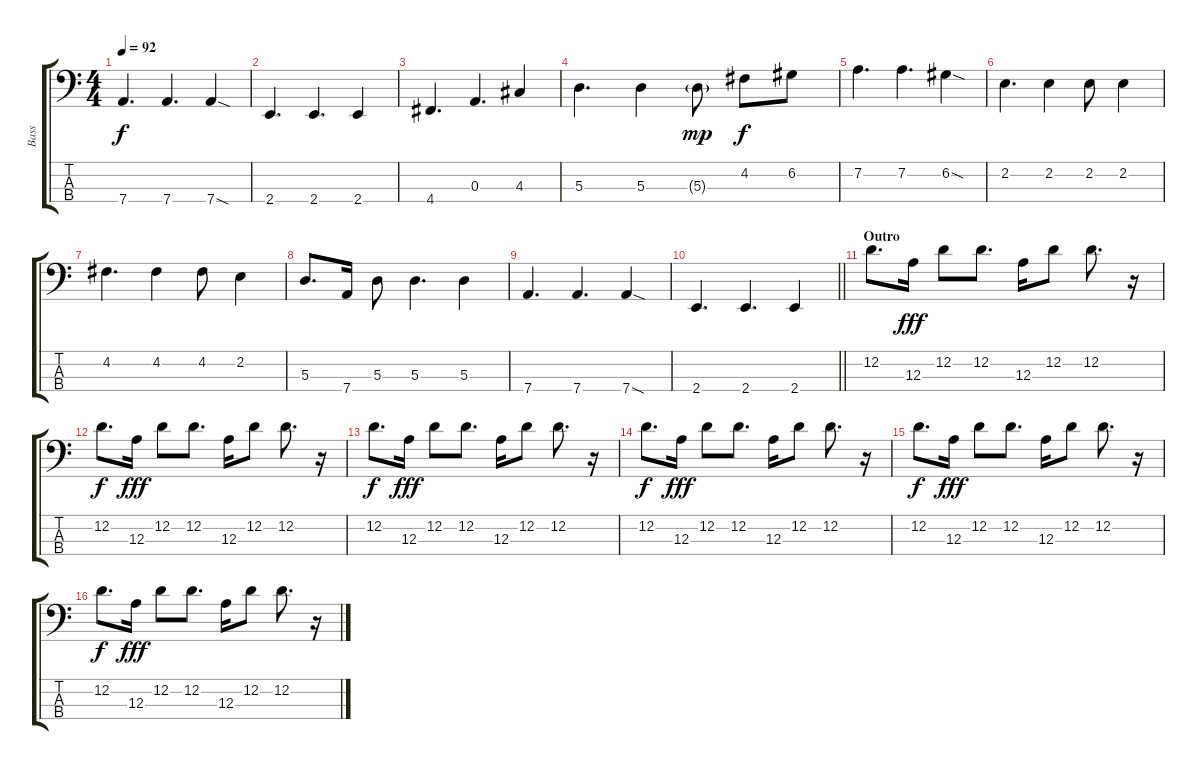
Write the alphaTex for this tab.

\track ("Bass" "Bass") {instrument electricbassfinger}
\staff {score tabs}
\tuning (G2 D2 A1 D1) {hide}
\ts (4 4)
\tempo 92
\clef f4
\ks c
7.4.4{d dy f} 7.4.4{d} 7.4{sod}.4 |
2.4.4{d} 2.4.4{d} 2.4.4 |
4.4.4{d} 0.3.4{d} 4.3.4 |
5.3.4{d} 5.3.4 5.3{g}.8{dy mp} 4.2.8{dy f} 6.2.8 |
7.2.4{d} 7.2.4{d} 6.2{sod}.4 |
2.2.4{d} 2.2.4 2.2.8 2.2.4 |
4.2.4{d} 4.2.4 4.2.8 2.2.4 |
5.3.8{d} 7.4.16 5.3.8 5.3.4{d} 5.3.4 |
7.4.4{d} 7.4.4{d} 7.4{sod}.4 |
\barLineRight lightlight
2.4.4{d} 2.4.4{d} 2.4.4 |
\section ("" "Outro")
12.2.8{d} 12.3.16{dy fff} 12.2.8 12.2.8{d} 12.3.16 12.2.8 12.2.8{d} r.16 |
12.2.8{d dy f} 12.3.16{dy fff} 12.2.8 12.2.8{d} 12.3.16 12.2.8 12.2.8{d} r.16 |
12.2.8{d dy f} 12.3.16{dy fff} 12.2.8 12.2.8{d} 12.3.16 12.2.8 12.2.8{d} r.16 |
12.2.8{d dy f} 12.3.16{dy fff} 12.2.8 12.2.8{d} 12.3.16 12.2.8 12.2.8{d} r.16 |
12.2.8{d dy f} 12.3.16{dy fff} 12.2.8 12.2.8{d} 12.3.16 12.2.8 12.2.8{d} r.16 |
12.2.8{d dy f} 12.3.16{dy fff} 12.2.8 12.2.8{d} 12.3.16 12.2.8 12.2.8{d} r.16
